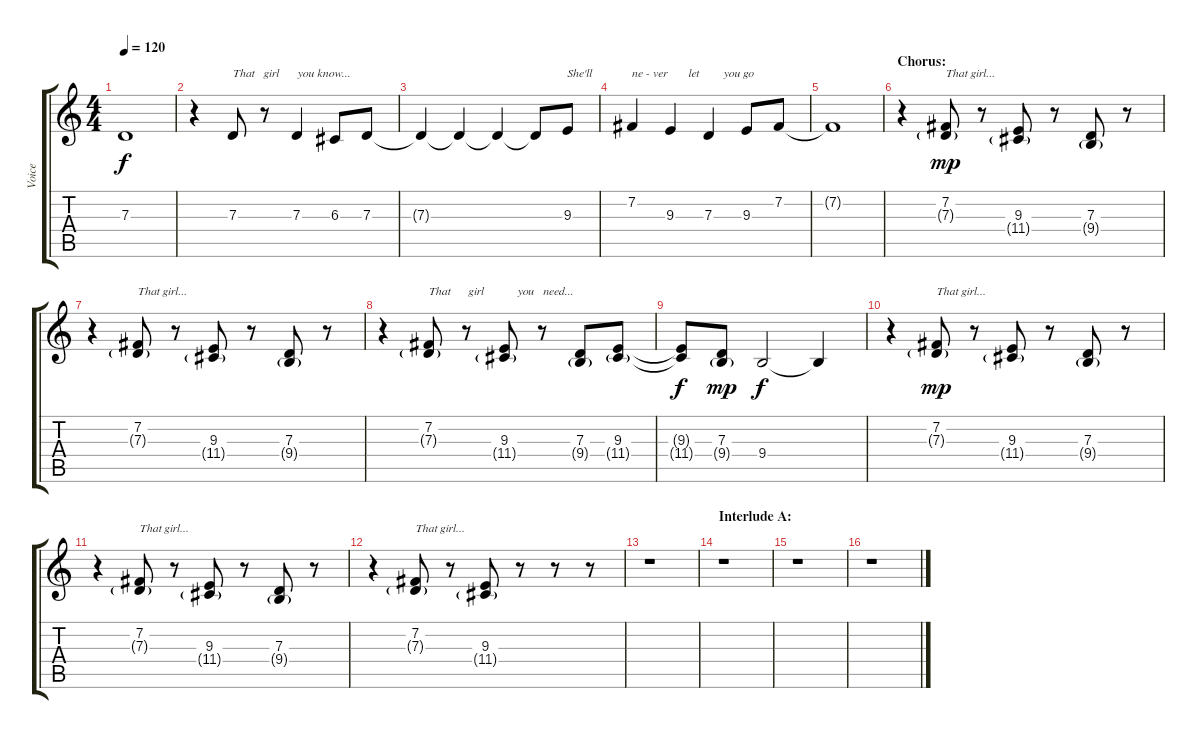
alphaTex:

\track ("Voice" "Voice") {instrument oboe}
\staff {score tabs}
\tuning (E4 B3 G3 D3 A2 E2) {hide}
\ts (4 4)
\tempo 120
\clef g2
\ks c
7.3{t}.1{dy f} |
r.4 7.3.8{txt "That   girl      you know..."} r.8 7.3.4 6.3.8 7.3.8 |
7.3{t}.4 7.3{t}.4 7.3{t}.4 7.3{t}.8 9.3.8{txt "She'll"} |
7.2.4{txt "ne - ver       let        you go"} 9.3.4 7.3.4 9.3.8 7.2.8 |
7.2{t}.1 |
\section ("" "Chorus:")
r.4 (7.2 7.3{g}).8{txt "That girl..." dy mp} r.8 (9.3 11.4{g}).8 r.8 (7.3 9.4{g}).8 r.8 |
r.4 (7.2 7.3{g}).8{txt "That girl..."} r.8 (9.3 11.4{g}).8 r.8 (7.3 9.4{g}).8 r.8 |
r.4 (7.2 7.3{g}).8{txt "That      girl           you   need..."} r.8 (9.3 11.4{g}).8 r.8 (7.3 9.4{g}).8 (9.3 11.4{g}).8 |
(9.3{t} 11.4{t}).8{dy f} (7.3 9.4{g}).8{dy mp} 9.4.2{dy f} 9.4{t}.4 |
r.4 (7.2 7.3{g}).8{txt "That girl..." dy mp} r.8 (9.3 11.4{g}).8 r.8 (7.3 9.4{g}).8 r.8 |
r.4 (7.2 7.3{g}).8{txt "That girl..."} r.8 (9.3 11.4{g}).8 r.8 (7.3 9.4{g}).8 r.8 |
r.4 (7.2 7.3{g}).8{txt "That girl..."} r.8 (9.3 11.4{g}).8 r.8 r.8 r.8 |
r.1 |
\section ("" "Interlude A:")
r.1 |
r.1 |
r.1
